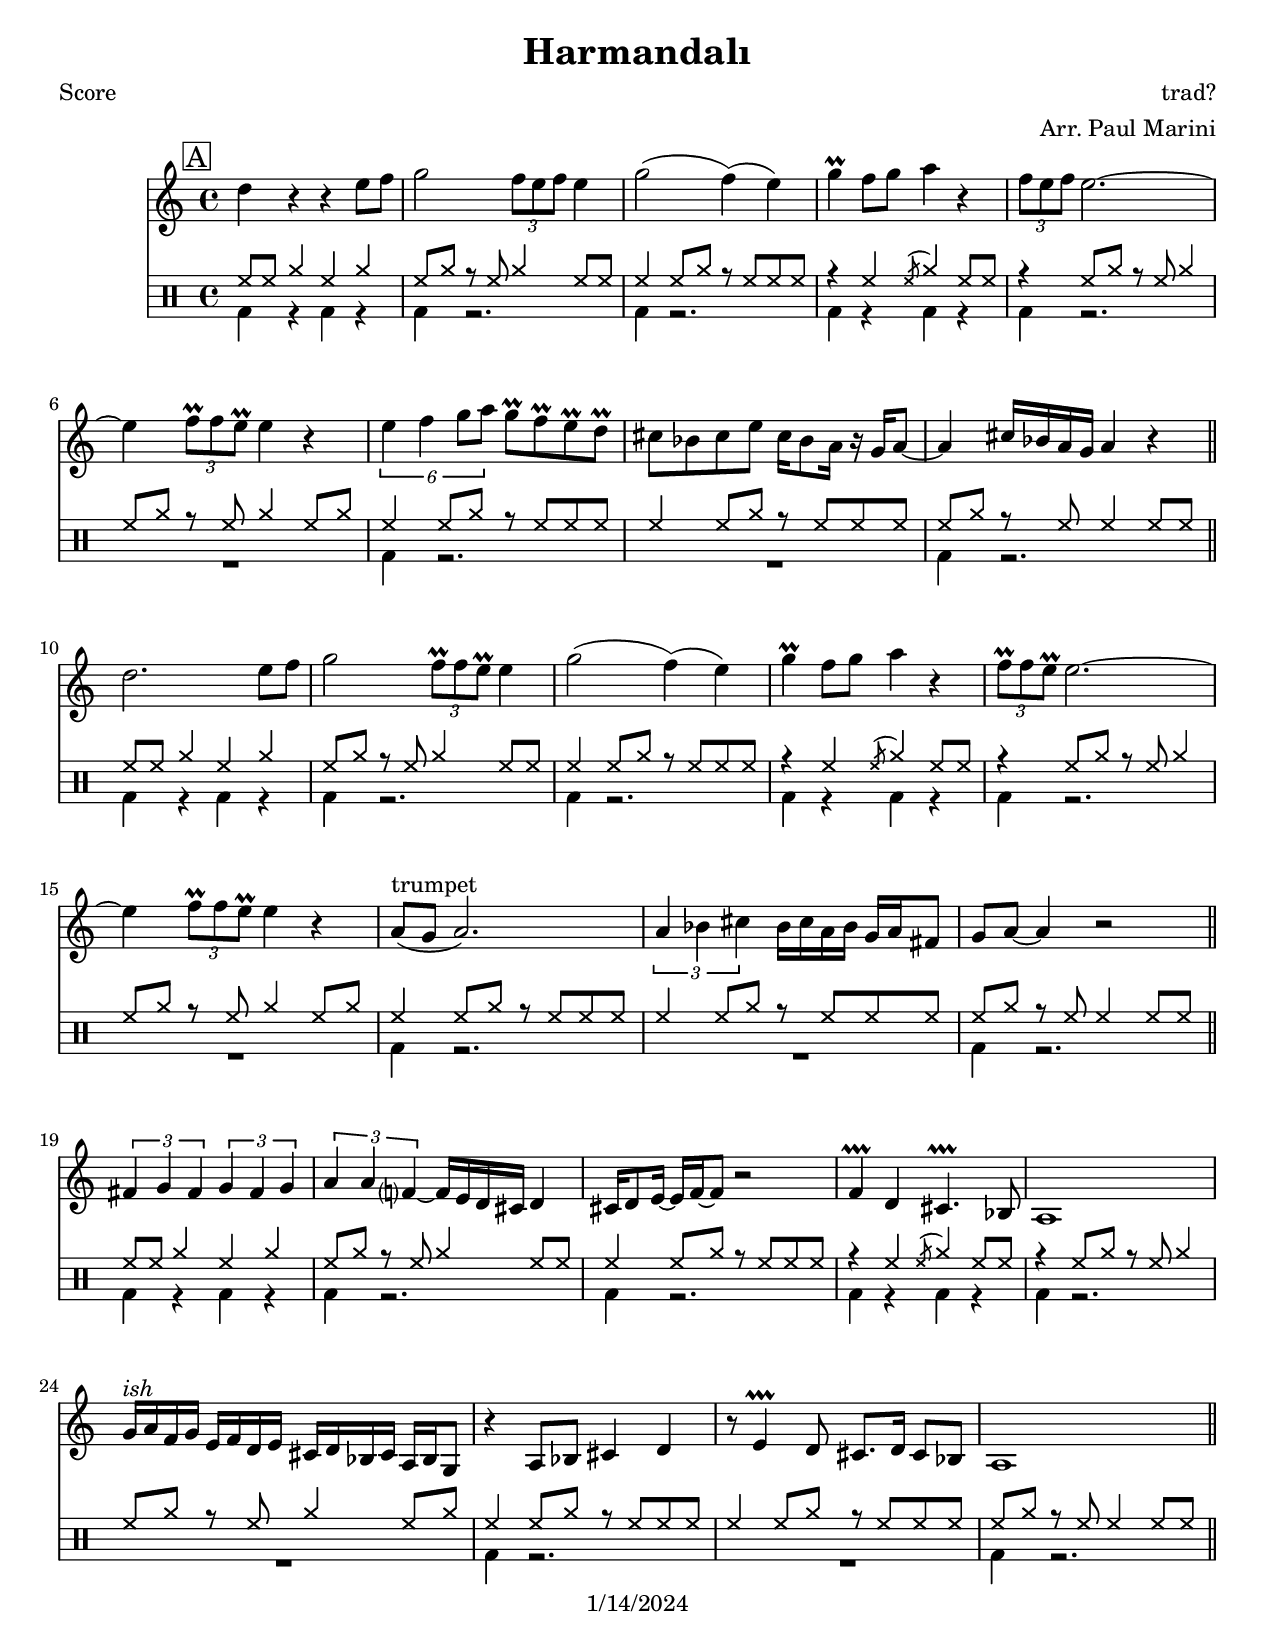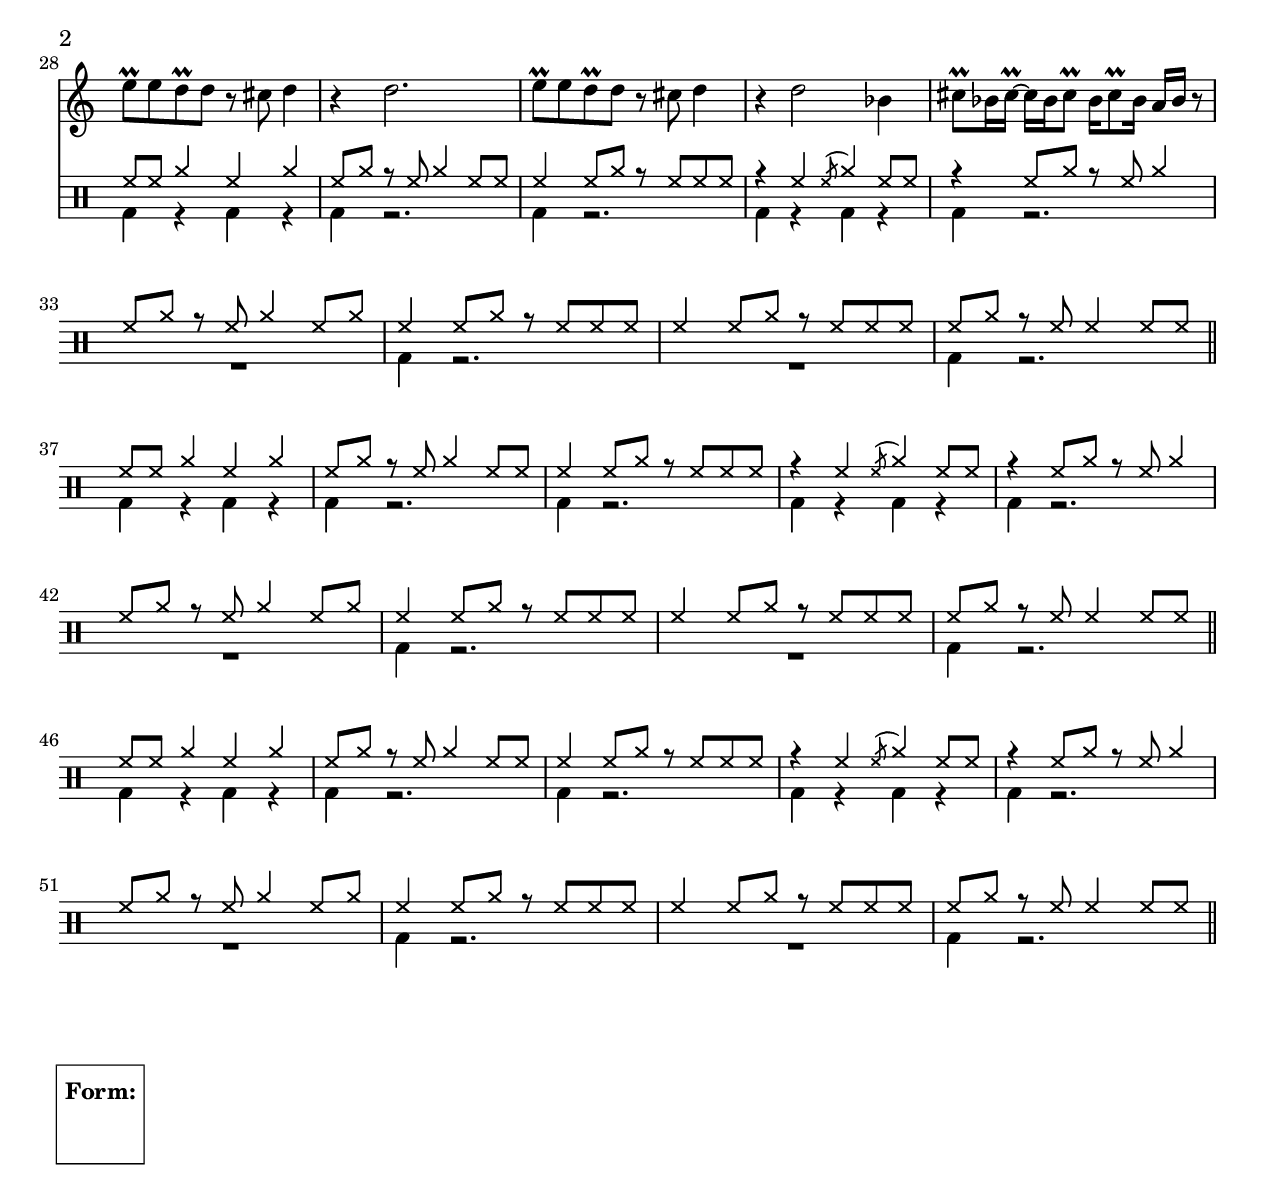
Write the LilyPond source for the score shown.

\version "2.24.1"

\header {
	title = "Harmandalı"
	composer = "trad?"
	arranger = "Arr. Paul Marini"
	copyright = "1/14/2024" %date of latest edits
}
\paper {
  #(set-paper-size "letter")
  }


slash = {
	\override NoteHead.style = #'slash
	\override Stem.transparent = ##t
}

noslash = {
	\revert NoteHead.style
	\revert Stem.transparent
}

the_form = %Form
	\markup { \box \column {
	\line { " " }
	\line { \bold " Form: " }
	\line { " " }
	\line { " " }
	}}

test = { \relative c' { \tempo 4 = 80 
	\repeat volta 2 {
	}
}
}

%{ ornament conventions, a/o 10/2017
%	\prall		regular up ornament, metric
%	\lineprall	quick, nonmetric up ornament	(was \mordent)
%	\mordent		regular down ornament, nonmetric	(was \upbow)
%	\prallprall	consecutive up ornaments, metric
% \trill		trill
%	\turn		turn of some sort
%}

%{ split part:
%	<<
%		{ c8 d e f g f e d | c1 | }
%	\\
%		{ c,2 d8 e f g | c4 g e c | }
%	>>
%}

%{ modified volta spanners:
%	\repeat volta 4 {
%		c4 c c c | d4 d d d | e4 e e e |
%	}
%	\set Score.repeatCommands = #'((volta "1,3"))                   % gives custom volta spanner
%	    { f4 f g g  | }
%	\set Score.repeatCommands = #'((volta #f) (volta "2,4") end-repeat) % ends the 1st spanner, gives custom volta spanner and a repeat back
%			{ f8 f f f g a b c | }
%	\set Score.repeatCommands = #'((volta #f))                      % ends 2nd spanner
%}

melody = { \relative c'' { 

	\mark \markup { \box "A" }
    d4 r r e8 f | g2 \tuplet 3/2 { f8 e f } e4 | g2( f4)( e) | g\prall f8 g a4 r  |
    \tuplet 3/2 { f8 e f } e2.~ | e4 \tuplet 3/2{ f8\prall f e\prall } e4 r | \tuplet 6/4{ e4 f g8 a } g8\prall f\prall e\prall d\prall 
    cis8 bes cis e cis16 bes8 a16 r g a8~ | a4 cis16 bes a g a4 r |\bar "||"

\break
    d2. e8 f | g2 \tuplet 3/2 { f8\prall f e\prall } e4 | g2( f4)( e) | g\prall f8 g a4 r  |
    \tuplet 3/2 { f8\prall f e\prall } e2.~ | e4 \tuplet 3/2 { f8\prall f e\prall } e4 r |
    a,8^\markup{"trumpet"}( g a2.) | \tuplet 3/2 { a4 bes cis } bes16 cis a bes g a fis8 | g8 a~ a4 r2 | \bar "||"

\break
    \tuplet 3/2 { fis4 g fis } \tuplet 3/2 { g4 fis g } | \tuplet 3/2 { a a f?~ } f16 e d cis d4 |  
	cis16[ d8 e16~] e f~ f8 r2 | f4\prallprall d cis4.\prallprall bes8 | a1 |
	g'16^\markup {\italic "ish"} a f g e f d e cis d bes cis a bes g8 | r4 a8 bes cis4 d | r8 e4\prallprall d8 cis8. d16 cis8 bes | 
	a1 | \bar "||"

\break
	e''8\prall e d\prall d r8 cis d4 | r d2. | e8\prall e d\prall d r8 cis d4 | r d2 bes4 | 
	cis8\prall bes16 cis~\prall cis[ bes cis8\prall] bes16[ cis8\prall bes16]  a bes16 r8 | 

}
}

midbrass = { \relative c { 

	\mark \markup { \box "A" }

}
}

drummm = { \drummode {

	\mark \markup { \box "A" }
	\repeat unfold 6
    <<
        {
            hh8 hh cymr4 hh cymr | hh8 cymr r hh cymr4 hh8 hh | hh4 hh8 cymr r hh hh hh |
            r4 hh \acciaccatura hh8 cymr4 hh8 hh | r4 hh8 cymr r hh cymr4 | hh8 cymr r hh cymr4 hh8 cymr |
            hh4 hh8 cymr r hh hh hh | hh4 hh8 cymr r hh hh hh | hh cymr r hh hh4 hh8 hh |
        }
        \\
        {
            bd4 r bd r | bd r2. | bd4 r2. | bd4 r bd r | bd r2. | \break R1 | bd4 r2. | R1 | bd4 r2. | \break \bar "||"
        }
    >>
}
}

changes = { \chordmode {

% Intro

% A

}
}


\book {
	\bookOutputSuffix "score"
    \header { poet = "Score" }
	\score {
	  <<
	    \new ChordNames {
		\set chordChanges = ##t
		\changes
	    }
	    \new Staff { \clef treble
		\melody
	    }
	    % \new Staff { \clef bass
		% \midbrass
	    % }
        \new DrumStaff {
            \drummm
        }
	  >>
	}
	\the_form
}
%{
\book {
	\bookOutputSuffix "midbrass"
    \header { poet = "Midbrass" }
	\score {
	  <<
	    \new ChordNames {
		\set chordChanges = ##t
		\changes
	    }
	    \new Staff { \clef bass
		\midbrass
	    }
	  >>
	}
	\the_form
}
%{
\book {
	\score {
	  <<
		\new Staff {
		  \set Staff.midiInstrument = #"trumpet" \unfoldRepeats
			\melody
		}
		\new Staff {
		  \set Staff.midiInstrument = #"trumpet" \unfoldRepeats
			\midbrass
		}
	  >>
		\midi { }
	}
}
\book {
	\score {
	  <<
		\new Staff {
		  \set Staff.midiInstrument = #"trumpet" \unfoldRepeats
			\test
		}
	  >>
		\midi { }
	}
}
%}

